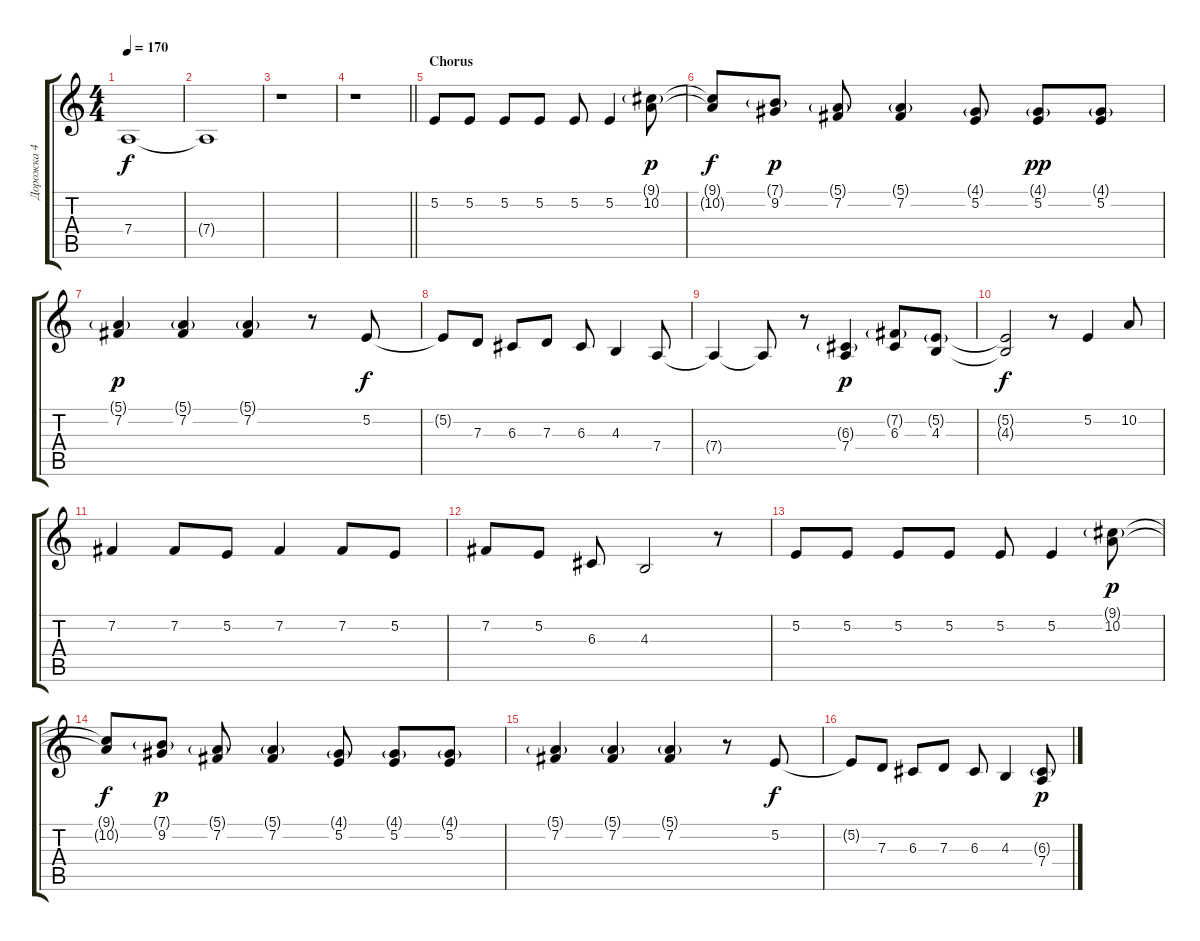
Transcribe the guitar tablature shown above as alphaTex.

\track ("Дорожка 4" "Дорожка 4") {instrument altosax}
\staff {score tabs}
\tuning (E4 B3 G3 D3 A2 E2) {hide}
\ts (4 4)
\tempo 170
\clef g2
\ks c
7.4{t}.1{dy f} |
7.4{t}.1 |
r.1 |
\barLineRight lightlight
r.1 |
\section ("" "Chorus")
5.2.8 5.2.8 5.2.8 5.2.8 5.2.8 5.2.4 (9.1{g} 10.2).8{dy p} |
(9.1{t} 10.2{t}).8{dy f} (7.1{g} 9.2).8{dy p} (5.1{g} 7.2).8 (5.1{g} 7.2).4 (4.1{g} 5.2).8 (4.1{g} 5.2).8{dy pp} (4.1{g} 5.2).8 |
(5.1{g} 7.2).4{dy p} (5.1{g} 7.2).4 (5.1{g} 7.2).4 r.8 5.2.8{dy f} |
5.2{t}.8 7.3.8 6.3.8 7.3.8 6.3.8 4.3.4 7.4.8 |
7.4{t}.4 7.4{t}.8 r.8 (6.3{g} 7.4).4{dy p} (7.2{g} 6.3).8 (5.2{g} 4.3).8 |
(5.2{t} 4.3{t}).2{dy f} r.8 5.2.4 10.2.8 |
7.2.4 7.2.8 5.2.8 7.2.4 7.2.8 5.2.8 |
7.2.8 5.2.8 6.3.8 4.3.2 r.8 |
5.2.8 5.2.8 5.2.8 5.2.8 5.2.8 5.2.4 (9.1{g} 10.2).8{dy p} |
(9.1{t} 10.2{t}).8{dy f} (7.1{g} 9.2).8{dy p} (5.1{g} 7.2).8 (5.1{g} 7.2).4 (4.1{g} 5.2).8 (4.1{g} 5.2).8 (4.1{g} 5.2).8 |
(5.1{g} 7.2).4 (5.1{g} 7.2).4 (5.1{g} 7.2).4 r.8 5.2.8{dy f} |
5.2{t}.8 7.3.8 6.3.8 7.3.8 6.3.8 4.3.4 (6.3{g} 7.4).8{dy p}
